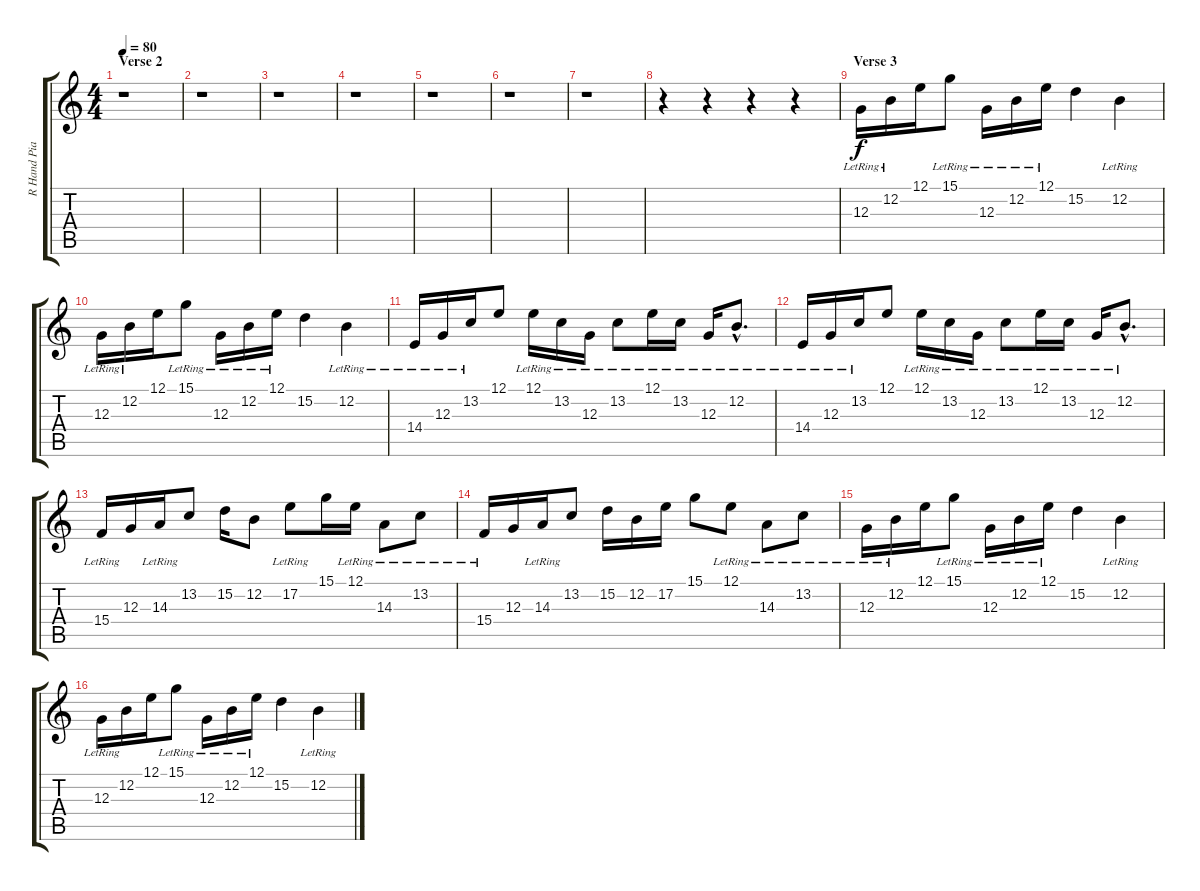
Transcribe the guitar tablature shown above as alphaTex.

\track ("R Hand Piano" "R Hand Pia") {instrument acousticgrandpiano}
\staff {score tabs}
\tuning (E4 B3 G3 D3 A2 E2) {hide}
\ts (4 4)
\section ("" "Verse 2")
\tempo 80
\clef g2
\ks c
r.1{dy f} |
r.1 |
r.1 |
r.1 |
r.1 |
r.1 |
r.1 |
r.4 r.4 r.4 r.4 |
\section ("" "Verse 3")
12.3{lr}.16{volume 15} 12.2{lr}.16 12.1.16 15.1{lr}.8 12.3{lr}.16 12.2{lr}.16 12.1{lr}.16 15.2.4 12.2{lr}.4 |
12.3{lr}.16 12.2{lr}.16 12.1.16 15.1{lr}.8 12.3{lr}.16 12.2{lr}.16 12.1{lr}.16 15.2.4 12.2{lr}.4 |
14.4{lr}.16 12.3{lr}.16 13.2{lr}.16 12.1.8 12.1{lr}.16 13.2{lr}.16 12.3{lr}.16 13.2{lr}.8 12.1{lr}.16 13.2{lr}.16 12.3{lr}.16 12.2{hac lr}.8{d} |
14.4{lr}.16 12.3{lr}.16 13.2{lr}.16 12.1.8 12.1{lr}.16 13.2{lr}.16 12.3{lr}.16 13.2{lr}.8 12.1{lr}.16 13.2{lr}.16 12.3{lr}.16 12.2{hac lr}.8{d} |
15.4{lr}.16 12.3.16 14.3{lr}.16 13.2.8 15.2.16 12.2.8 17.2{lr}.8 15.1.16 12.1{lr}.16 14.3{lr}.8 13.2{lr}.8 |
15.4{lr}.16 12.3.16 14.3{lr}.16 13.2.8 15.2.16 12.2.16 17.2.16 15.1.8 12.1{lr}.8 14.3{lr}.8 13.2{lr}.8 |
12.3{lr}.16 12.2{lr}.16 12.1.16 15.1{lr}.8 12.3{lr}.16 12.2{lr}.16 12.1{lr}.16 15.2.4 12.2{lr}.4 |
12.3{lr}.16 12.2{lr}.16 12.1.16 15.1{lr}.8 12.3{lr}.16 12.2{lr}.16 12.1{lr}.16 15.2.4 12.2{lr}.4
